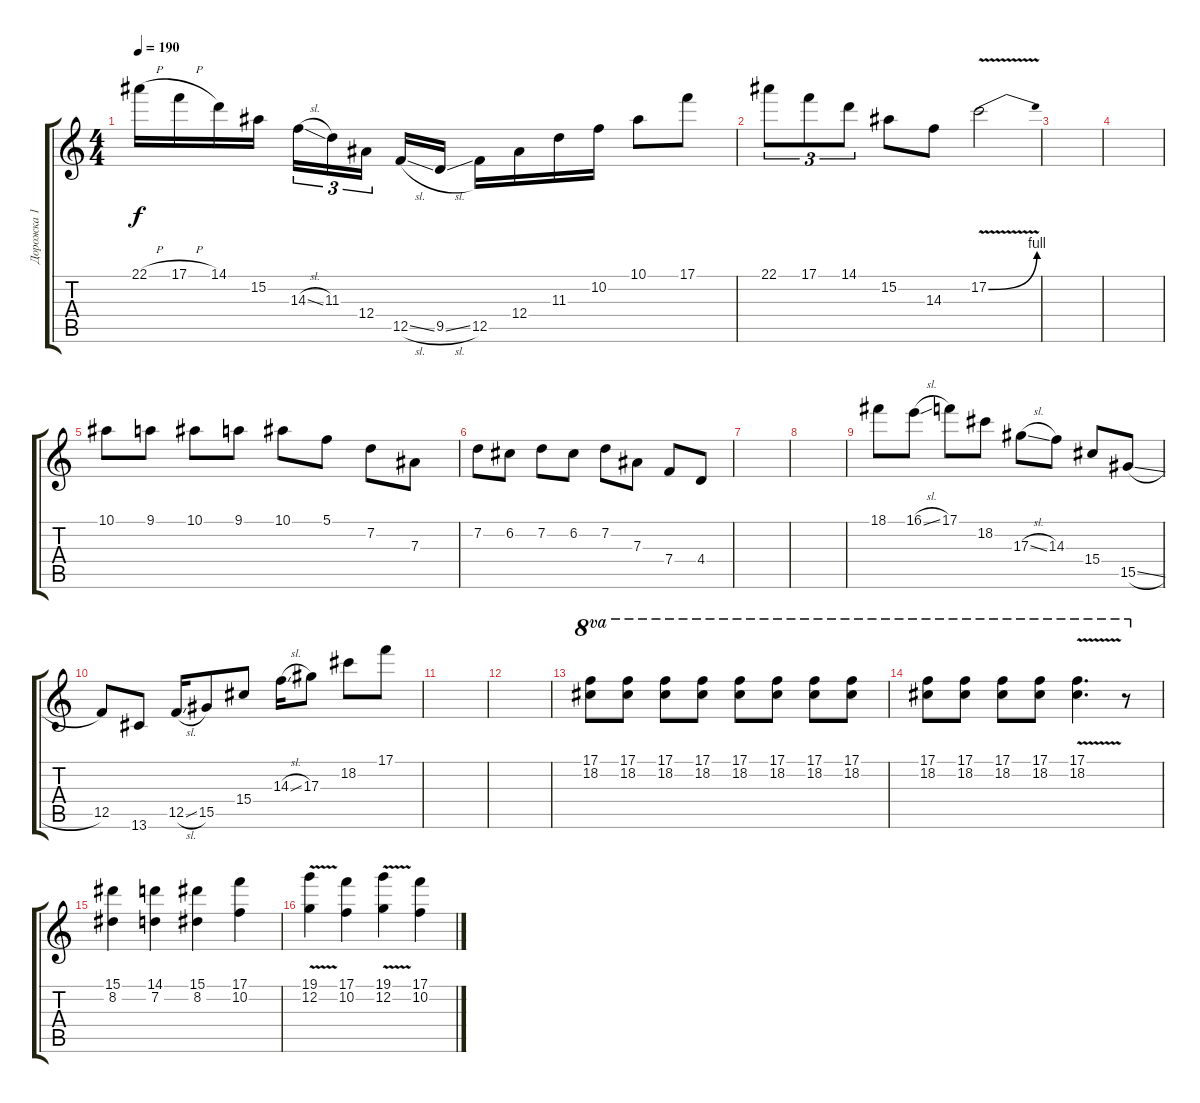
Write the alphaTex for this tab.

\track ("Дорожка 1" "Дорожка 1") {instrument overdrivenguitar}
\staff {score tabs}
\tuning (C4 G3 Eb3 Bb2 F2 C2) {hide}
\ts (4 4)
\tempo 190
\clef g2
\ks c
22.1{h}.16{dy f} 17.1{h}.16 14.1.16 15.2.16 14.3{sl}.16{tu (3 2)} 11.3.16{tu (3 2)} 12.4.16{tu (3 2) beam splitsecondary} 12.5{sl}.16 9.5{sl}.16 12.5.16 12.4.16 11.3.16 10.2.16 10.1.8 17.1.8 |
22.1.8{tu (3 2)} 17.1.8{tu (3 2)} 14.1.8{tu (3 2)} 15.2.8 14.3.8 17.2{be (bend 0 0 60 4) v}.2 |
|
|
10.1.8 9.1.8 10.1.8 9.1.8 10.1.8 5.1.8 7.2.8 7.3.8 |
7.2.8 6.2.8 7.2.8 6.2.8 7.2.8 7.3.8 7.4.8 4.4.8 |
|
|
18.1.8 16.1{sl}.8 17.1.8 18.2.8 17.3{sl}.8 14.3.8 15.4.8 15.5{sl}.8 |
12.5.8 13.6.8 12.5{sl}.16 15.5.8 15.4.8 14.3{sl}.16 17.3.8 18.2.8 17.1.8 |
|
|
(17.1 18.2).8{ot 8va} (17.1 18.2).8{ot 8va} (17.1 18.2).8{ot 8va} (17.1 18.2).8{ot 8va} (17.1 18.2).8{ot 8va} (17.1 18.2).8{ot 8va} (17.1 18.2).8{ot 8va} (17.1 18.2).8{ot 8va} |
(17.1 18.2).8{ot 8va} (17.1 18.2).8{ot 8va} (17.1 18.2).8{ot 8va} (17.1 18.2).8{ot 8va} (17.1 18.2{v}).4{d ot 8va} r.8{ot 8va} |
(15.1 8.2).4 (14.1 7.2).4 (15.1 8.2).4 (17.1 10.2).4 |
(19.1{v} 12.2).4 (17.1 10.2).4 (19.1{v} 12.2).4 (17.1 10.2).4
